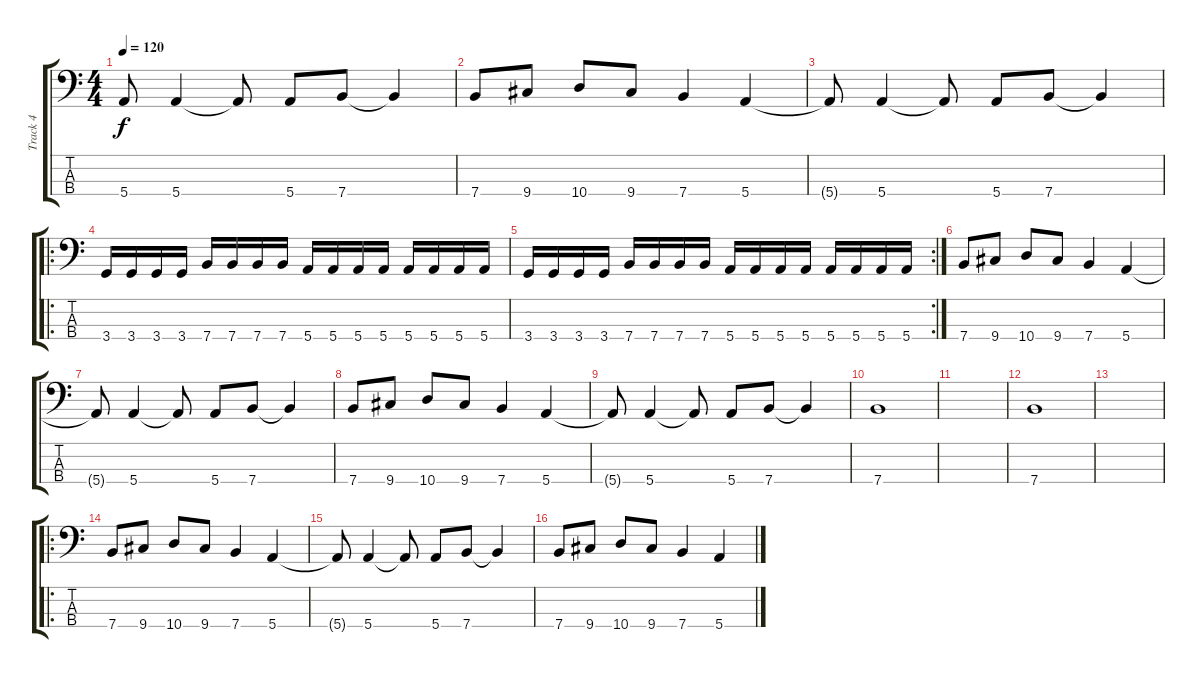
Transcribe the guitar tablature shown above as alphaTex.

\track ("Track 4" "Track 4") {instrument electricbassfinger}
\staff {score tabs}
\tuning (G2 D2 A1 E1) {hide}
\ts (4 4)
\tempo 120
\clef f4
\ks c
5.4{t}.8{dy f} 5.4.4 5.4{t}.8 5.4.8 7.4.8 7.4{t}.4 |
7.4.8 9.4.8 10.4.8 9.4.8 7.4.4 5.4.4 |
5.4{t}.8 5.4.4 5.4{t}.8 5.4.8 7.4.8 7.4{t}.4 |
\ro
3.4.16 3.4.16 3.4.16 3.4.16 7.4.16 7.4.16 7.4.16 7.4.16 5.4.16 5.4.16 5.4.16 5.4.16 5.4.16 5.4.16 5.4.16 5.4.16 |
\rc 2
3.4.16 3.4.16 3.4.16 3.4.16 7.4.16 7.4.16 7.4.16 7.4.16 5.4.16 5.4.16 5.4.16 5.4.16 5.4.16 5.4.16 5.4.16 5.4.16 |
7.4.8 9.4.8 10.4.8 9.4.8 7.4.4 5.4.4 |
5.4{t}.8 5.4.4 5.4{t}.8 5.4.8 7.4.8 7.4{t}.4 |
7.4.8 9.4.8 10.4.8 9.4.8 7.4.4 5.4.4 |
5.4{t}.8 5.4.4 5.4{t}.8 5.4.8 7.4.8 7.4{t}.4 |
7.4.1 |
|
7.4.1 |
|
\ro
7.4.8 9.4.8 10.4.8 9.4.8 7.4.4 5.4.4 |
5.4{t}.8 5.4.4 5.4{t}.8 5.4.8 7.4.8 7.4{t}.4 |
7.4.8 9.4.8 10.4.8 9.4.8 7.4.4 5.4.4
